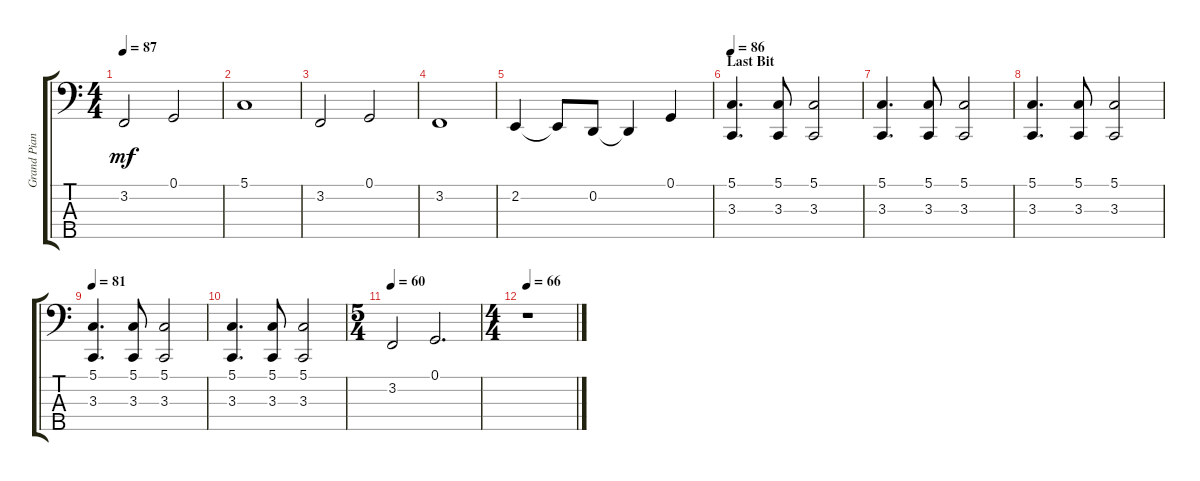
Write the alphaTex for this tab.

\track ("Grand Piano (Staff 2)" "Grand Pian") {instrument acousticgrandpiano}
\staff {score tabs}
\tuning (G2 D2 A1 E1 B0) {hide}
\ts (4 4)
\tempo 87
\clef f4
\ks c
3.2.2{dy mf} 0.1.2 |
5.1.1 |
3.2.2 0.1.2 |
3.2.1 |
2.2.4 2.2{t}.8 0.2.8 0.2{t}.4 0.1.4 |
\section ("" "Last Bit")
\tempo 86
(5.1 3.3).4{d} (5.1 3.3).8 (5.1 3.3).2 |
(5.1 3.3).4{d} (5.1 3.3).8 (5.1 3.3).2 |
(5.1 3.3).4{d} (5.1 3.3).8 (5.1 3.3).2 |
\tempo 81
(5.1 3.3).4{d} (5.1 3.3).8 (5.1 3.3).2 |
(5.1 3.3).4{d} (5.1 3.3).8 (5.1 3.3).2 |
\ts (5 4)
\tempo 60
3.2.2 0.1.2{d} |
\ts (4 4)
\tempo 66
r.1
